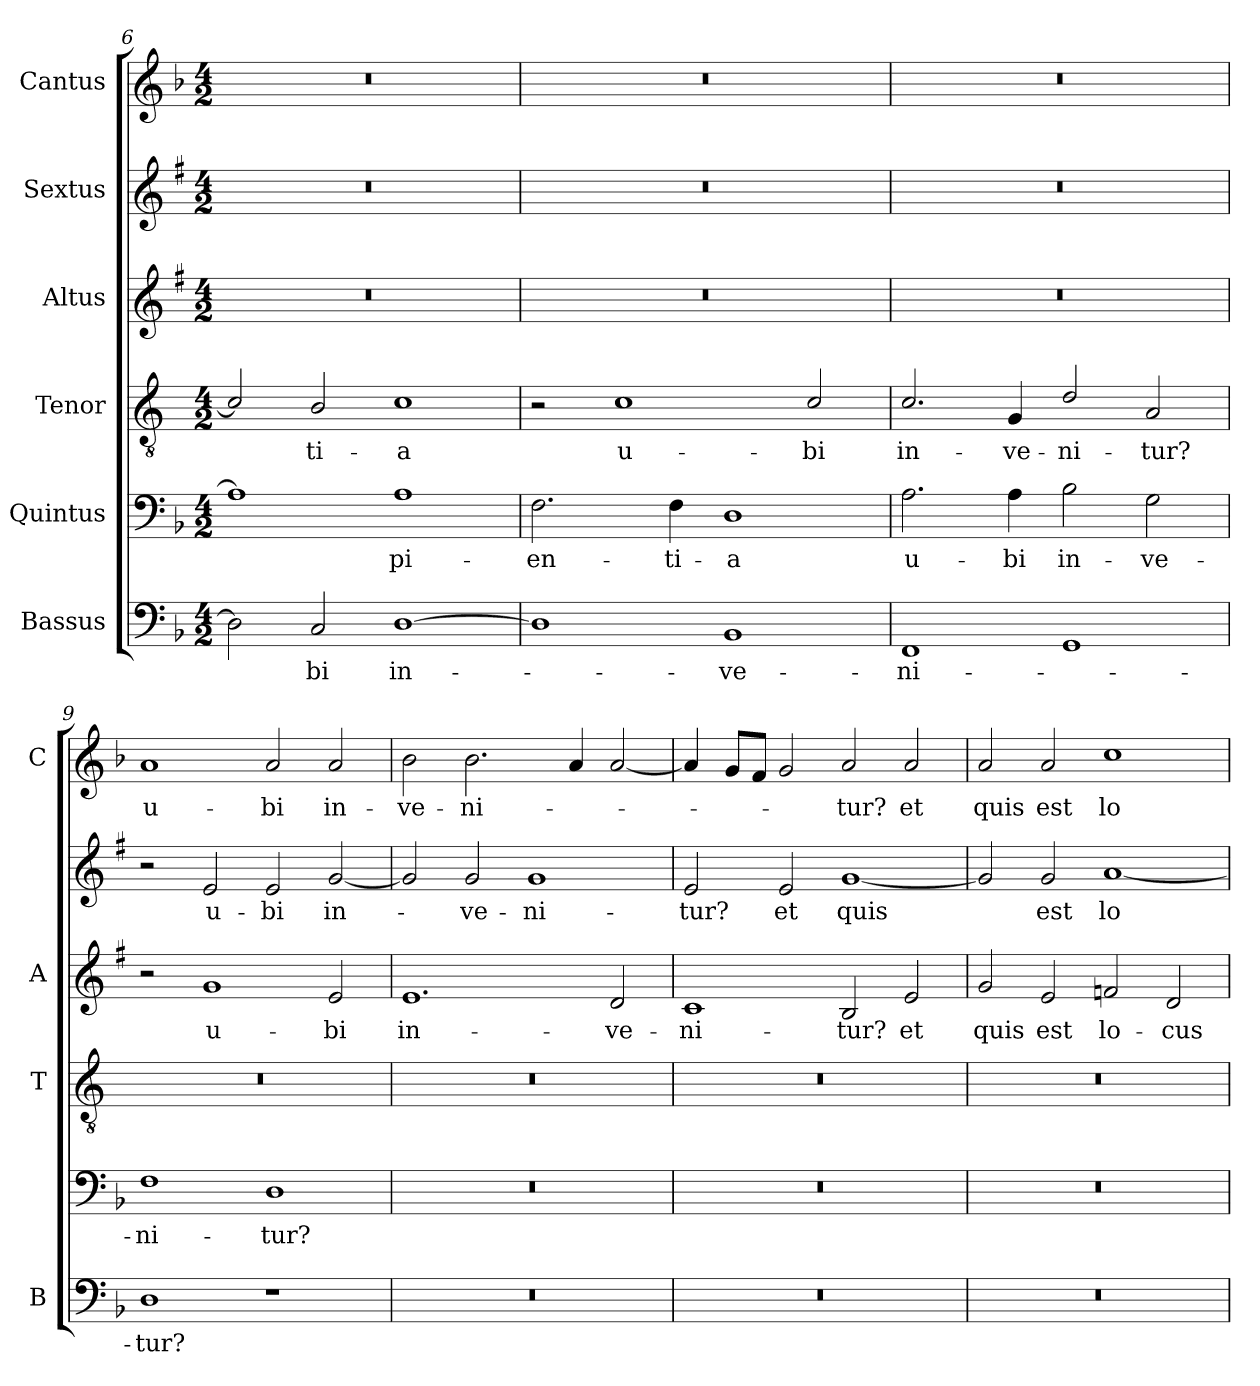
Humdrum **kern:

**kern	**text	**kern	**text	**kern	**text	**kern	**text	**kern	**text	**kern	**text
*part6	*part6	*part5	*part5	*part4	*part4	*part3	*part3	*part2	*part2	*part1	*part1
*staff6	*staff6	*staff5	*staff5	*staff4	*staff4	*staff3	*staff3	*staff2	*staff2	*staff1	*staff1
*I"Bassus	*	*I"Quintus	*	*I"Tenor	*	*I"Altus	*	*I"Sextus	*	*I"Cantus	*
*I'B	*	*	*	*I'T	*	*I'A	*	*	*	*I'C	*
!!LO:LB:g=z
*clefF4	*	*clefF4	*	*clefGv2	*	*clefG2	*	*clefG2	*	*clefG2	*
*	*	*	*	*ITrd4c7	*	*ITrd1c2	*	*ITrd1c2	*	*	*
*k[b-]	*	*k[b-]	*	*k[b-]	*	*k[b-]	*	*k[b-]	*	*k[b-]	*
*F:	*	*F:	*	*F:	*	*F:	*	*F:	*	*F:	*
*M4/2	*	*M4/2	*	*M4/2	*	*M4/2	*	*M4/2	*	*M4/2	*
=6	=6	=6	=6	=6	=6	=6	=6	=6	=6	=6	=6
2D\]	.	1A]	.	2F/]	.	0r	.	0r	.	0r	.
!	!LO:LY:b	!	!	!	!LO:LY:b	!	!	!	!	!	!
2C/	-bi	.	.	2E/	-ti-	.	.	.	.	.	.
!	!LO:LY:b	!	!LO:LY:b	!	!LO:LY:b	!	!	!	!	!	!
[1D	in-	1A	-pi-	1F	-a	.	.	.	.	.	.
=7	=7	=7	=7	=7	=7	=7	=7	=7	=7	=7	=7
!	!	!	!LO:LY:b	!	!	!	!	!	!	!	!
1D]	.	2.F\	-en-	2r	.	0r	.	0r	.	0r	.
!	!	!	!	!	!LO:LY:b	!	!	!	!	!	!
.	.	.	.	1F	u-	.	.	.	.	.	.
!	!	!	!LO:LY:b	!	!	!	!	!	!	!	!
.	.	4F\	-ti-	.	.	.	.	.	.	.	.
!	!LO:LY:b	!	!LO:LY:b	!	!	!	!	!	!	!	!
1BB-	-ve-	1D	-a	.	.	.	.	.	.	.	.
!	!	!	!	!	!LO:LY:b	!	!	!	!	!	!
.	.	.	.	2F/	-bi	.	.	.	.	.	.
=8	=8	=8	=8	=8	=8	=8	=8	=8	=8	=8	=8
!	!LO:LY:b	!	!LO:LY:b	!	!LO:LY:b	!	!	!	!	!	!
1FF	-ni-	2.A\	u-	2.F/	in-	0r	.	0r	.	0r	.
!	!	!	!LO:LY:b	!	!LO:LY:b	!	!	!	!	!	!
.	.	4A\	-bi	4C/	-ve-	.	.	.	.	.	.
!	!	!	!LO:LY:b	!	!LO:LY:b	!	!	!	!	!	!
1GG	.	2B-\	in-	2G/	-ni-	.	.	.	.	.	.
!	!	!	!LO:LY:b	!	!LO:LY:b	!	!	!	!	!	!
.	.	2G\	-ve-	2D/	-tur?	.	.	.	.	.	.
=9	=9	=9	=9	=9	=9	=9	=9	=9	=9	=9	=9
!	!LO:LY:b	!	!LO:LY:b	!	!	!	!	!	!	!	!LO:LY:b
1D	-tur?	1F	-ni-	0r	.	2r	.	2r	.	1a	u-
!	!	!	!	!	!	!	!LO:LY:b	!	!LO:LY:b	!	!
.	.	.	.	.	.	1f	u-	2d/	u-	.	.
!	!	!	!LO:LY:b	!	!	!	!	!	!LO:LY:b	!	!LO:LY:b
1r	.	1D	-tur?	.	.	.	.	2d/	-bi	2a/	-bi
!	!	!	!	!	!	!	!LO:LY:b	!	!LO:LY:b	!	!LO:LY:b
.	.	.	.	.	.	2d/	-bi	[2f/	in-	2a/	in-
=10	=10	=10	=10	=10	=10	=10	=10	=10	=10	=10	=10
!	!	!	!	!	!	!	!LO:LY:b	!	!	!	!LO:LY:b
0r	.	0r	.	0r	.	1.d	in-	2f/]	.	2b-\	-ve-
!	!	!	!	!	!	!	!	!	!LO:LY:b	!	!LO:LY:b
.	.	.	.	.	.	.	.	2f/	-ve-	2.b-\	-ni-
!	!	!	!	!	!	!	!	!	!LO:LY:b	!	!
.	.	.	.	.	.	.	.	1f	-ni-	.	.
.	.	.	.	.	.	.	.	.	.	4a/	.
!	!	!	!	!	!	!	!LO:LY:b	!	!	!	!
.	.	.	.	.	.	2c/	-ve-	.	.	[2a/	.
=11	=11	=11	=11	=11	=11	=11	=11	=11	=11	=11	=11
!	!	!	!	!	!	!	!LO:LY:b	!	!LO:LY:b	!	!
0r	.	0r	.	0r	.	1B-	-ni-	2d/	-tur?	4a/]	.
.	.	.	.	.	.	.	.	.	.	8g/L	.
.	.	.	.	.	.	.	.	.	.	8f/J	.
!	!	!	!	!	!	!	!	!	!LO:LY:b	!	!
.	.	.	.	.	.	.	.	2d/	et	2g/	.
!	!	!	!	!	!	!	!LO:LY:b	!	!LO:LY:b	!	!LO:LY:b
.	.	.	.	.	.	2A/	-tur?	[1f	quis	2a/	-tur?
!	!	!	!	!	!	!	!LO:LY:b	!	!	!	!LO:LY:b
.	.	.	.	.	.	2d/	et	.	.	2a/	et
!!LO:LB:g=z
=12	=12	=12	=12	=12	=12	=12	=12	=12	=12	=12	=12
!	!	!	!	!	!	!	!LO:LY:b	!	!	!	!LO:LY:b
0r	.	0r	.	0r	.	2f/	quis	2f/]	.	2a/	quis
!	!	!	!	!	!	!	!LO:LY:b	!	!LO:LY:b	!	!LO:LY:b
.	.	.	.	.	.	2d/	est	2f/	est	2a/	est
!	!	!	!	!	!	!	!LO:LY:b	!	!LO:LY:b	!	!LO:LY:b
.	.	.	.	.	.	2e-X/	lo-	[1g	lo-	1cc	lo-
!	!	!	!	!	!	!	!LO:LY:b	!	!	!	!
.	.	.	.	.	.	2c/	-cus	.	.	.	.
=	=	=	=	=	=	=	=	=	=	=	=
*-	*-	*-	*-	*-	*-	*-	*-	*-	*-	*-	*-
